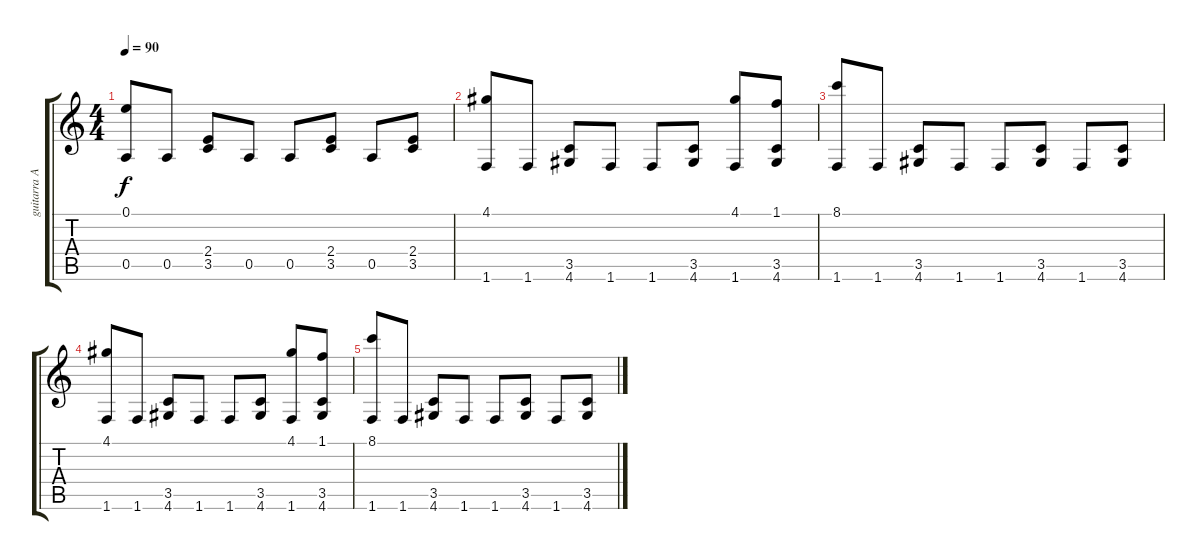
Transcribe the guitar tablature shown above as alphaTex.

\track ("guitarra ACUSTICA" "guitarra A") {instrument acousticguitarnylon}
\staff {score tabs}
\tuning (E4 B3 G3 D3 A2 E2) {hide}
\ts (4 4)
\tempo 90
\clef g2
\ks c
(0.1 0.5).8{dy f} 0.5.8 (2.4 3.5).8 0.5.8 0.5.8 (2.4 3.5).8 0.5.8 (2.4 3.5).8 |
(4.1 1.6).8 1.6.8 (3.5 4.6).8 1.6.8 1.6.8 (3.5 4.6).8 (4.1 1.6).8 (1.1 3.5 4.6).8 |
(8.1 1.6).8 1.6.8 (3.5 4.6).8 1.6.8 1.6.8 (3.5 4.6).8 1.6.8 (3.5 4.6).8 |
(4.1 1.6).8 1.6.8 (3.5 4.6).8 1.6.8 1.6.8 (3.5 4.6).8 (4.1 1.6).8 (1.1 3.5 4.6).8 |
(8.1 1.6).8 1.6.8 (3.5 4.6).8 1.6.8 1.6.8 (3.5 4.6).8 1.6.8 (3.5 4.6).8
